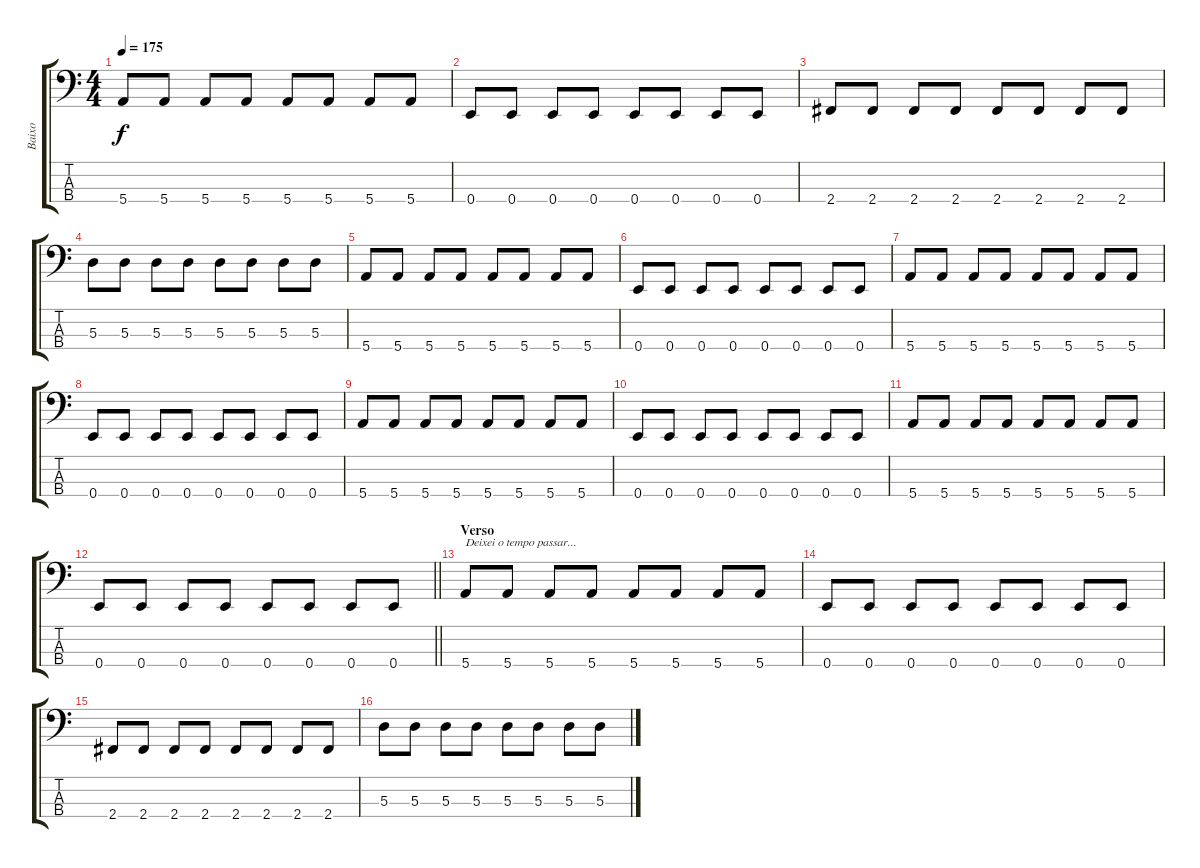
\track ("Baixo" "Baixo") {instrument electricbasspick}
\staff {score tabs}
\tuning (G2 D2 A1 E1) {hide}
\ts (4 4)
\tempo 175
\clef f4
\ks c
5.4.8{dy f} 5.4.8 5.4.8 5.4.8 5.4.8 5.4.8 5.4.8 5.4.8 |
0.4.8 0.4.8 0.4.8 0.4.8 0.4.8 0.4.8 0.4.8 0.4.8 |
2.4.8 2.4.8 2.4.8 2.4.8 2.4.8 2.4.8 2.4.8 2.4.8 |
5.3.8 5.3.8 5.3.8 5.3.8 5.3.8 5.3.8 5.3.8 5.3.8 |
5.4.8 5.4.8 5.4.8 5.4.8 5.4.8 5.4.8 5.4.8 5.4.8 |
0.4.8 0.4.8 0.4.8 0.4.8 0.4.8 0.4.8 0.4.8 0.4.8 |
5.4.8 5.4.8 5.4.8 5.4.8 5.4.8 5.4.8 5.4.8 5.4.8 |
0.4.8 0.4.8 0.4.8 0.4.8 0.4.8 0.4.8 0.4.8 0.4.8 |
5.4.8 5.4.8 5.4.8 5.4.8 5.4.8 5.4.8 5.4.8 5.4.8 |
0.4.8 0.4.8 0.4.8 0.4.8 0.4.8 0.4.8 0.4.8 0.4.8 |
5.4.8 5.4.8 5.4.8 5.4.8 5.4.8 5.4.8 5.4.8 5.4.8 |
\barLineRight lightlight
0.4.8 0.4.8 0.4.8 0.4.8 0.4.8 0.4.8 0.4.8 0.4.8 |
\section ("" "Verso")
5.4.8{txt "Deixei o tempo passar..."} 5.4.8 5.4.8 5.4.8 5.4.8 5.4.8 5.4.8 5.4.8 |
0.4.8 0.4.8 0.4.8 0.4.8 0.4.8 0.4.8 0.4.8 0.4.8 |
2.4.8 2.4.8 2.4.8 2.4.8 2.4.8 2.4.8 2.4.8 2.4.8 |
5.3.8 5.3.8 5.3.8 5.3.8 5.3.8 5.3.8 5.3.8 5.3.8
